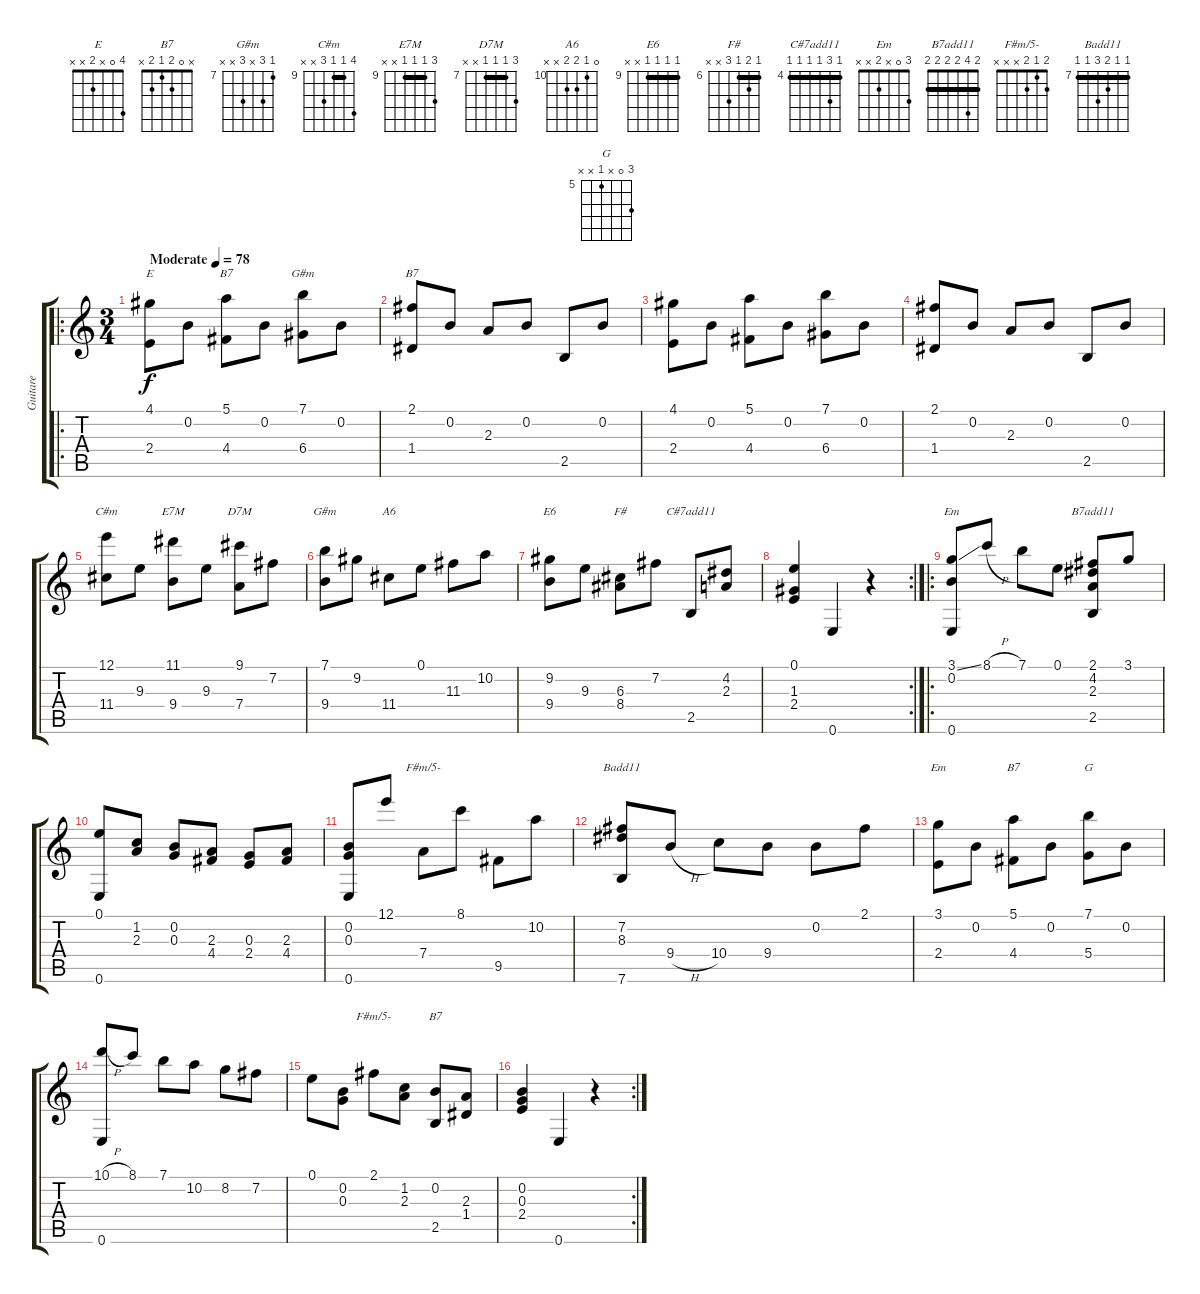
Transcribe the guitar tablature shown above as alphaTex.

\track ("Guitare" "Guitare") {instrument acousticguitarnylon}
\staff {score tabs}
\tuning (E4 B3 G3 D3 A2 E2) {hide}
\chord ("E" 4 0 x 2 x x)
\chord ("B7" 5 0 x 4 x x)
\chord ("G#m" 7 0 x 6 x x) {firstfret 6}
\chord ("B7" 2 0 2 1 2 x)
\chord ("C#m" 12 9 9 11 x x) {firstfret 9 barre 9}
\chord ("E7M" 11 9 9 9 x x) {firstfret 9 barre 9}
\chord ("D7M" 9 7 7 7 x x) {firstfret 7 barre 7}
\chord ("G#m" 7 9 x 9 x x) {firstfret 7}
\chord ("A6" 0 10 11 11 x x) {firstfret 10}
\chord ("E6" 9 9 9 9 x x) {firstfret 9 barre 9}
\chord ("F#" 6 7 6 8 x x) {firstfret 6 barre 6}
\chord ("C#7add11" 4 6 4 4 4 4) {firstfret 4 barre 4}
\chord ("Em" 3 0 x x x 0)
\chord ("B7add11" 2 4 2 2 2 2) {barre 2}
\chord ("F#m/5-" 8 10 x 7 9 x) {firstfret 7}
\chord ("Badd11" 7 7 8 9 7 7) {firstfret 7 barre 7}
\chord ("Em" 3 0 x 2 x x)
\chord ("B7" 5 0 x 4 x x) {firstfret 4}
\chord ("G" 7 0 x 5 x x) {firstfret 5}
\chord ("F#m/5-" 2 1 2 x x x)
\chord ("B7" x 0 2 1 2 x)
\ro
\ts (3 4)
\tempo (78 "Moderate")
\clef g2
\ks c
(4.1 2.4).8{ch "E" dy f instrument acousticguitarnylon} 0.2.8 (5.1 4.4).8{ch "B7"} 0.2.8 (7.1 6.4).8{ch "G#m"} 0.2.8 |
(2.1 1.4).8{ch "B7"} 0.2.8 2.3.8 0.2.8 2.5.8 0.2.8 |
(4.1 2.4).8 0.2.8 (5.1 4.4).8 0.2.8 (7.1 6.4).8 0.2.8 |
(2.1 1.4).8 0.2.8 2.3.8 0.2.8 2.5.8 0.2.8 |
(12.1 11.4).8{ch "C#m"} 9.3.8 (11.1 9.4).8{ch "E7M"} 9.3.8 (9.1 7.4).8{ch "D7M"} 7.2.8 |
(7.1 9.4).8{ch "G#m"} 9.2.8 11.4.8{ch "A6"} 0.1.8 11.3.8 10.2.8 |
(9.2 9.4).8{ch "E6"} 9.3.8 (6.3 8.4).8{ch "F#"} 7.2.8 2.5.8{ch "C#7add11"} (4.2 2.3).8 |
\rc 2
(0.1 1.3 2.4).4 0.6.4 r.4 |
\ro
(3.1{ss} 0.2 0.6).8{ch "Em"} 8.1{h}.8 7.1.8 0.1.8 (2.1 4.2 2.3 2.5).8{ch "B7add11"} 3.1.8 |
(0.1 0.6).8 (1.2 2.3).8 (0.2 0.3).8 (2.3 4.4).8 (0.3 2.4).8 (2.3 4.4).8 |
(0.2 0.3 0.6).8 12.1.8 7.4.8{ch "F#m/5-"} 8.1.8 9.5.8 10.2.8 |
(7.2 8.3 7.6).8{ch "Badd11"} 9.4{h}.8 10.4.8 9.4.8 0.2.8 2.1.8 |
(3.1 2.4).8{ch "Em"} 0.2.8 (5.1 4.4).8{ch "B7"} 0.2.8 (7.1 5.4).8{ch "G"} 0.2.8 |
(10.1{h} 0.6).8 8.1.8 7.1.8 10.2.8 8.2.8 7.2.8 |
0.1.8 (0.2 0.3).8 2.1.8{ch "F#m/5-"} (1.2 2.3).8 (0.2 2.5).8{ch "B7"} (2.3 1.4).8 |
\rc 2
(0.2 0.3 2.4).4 0.6.4 r.4
